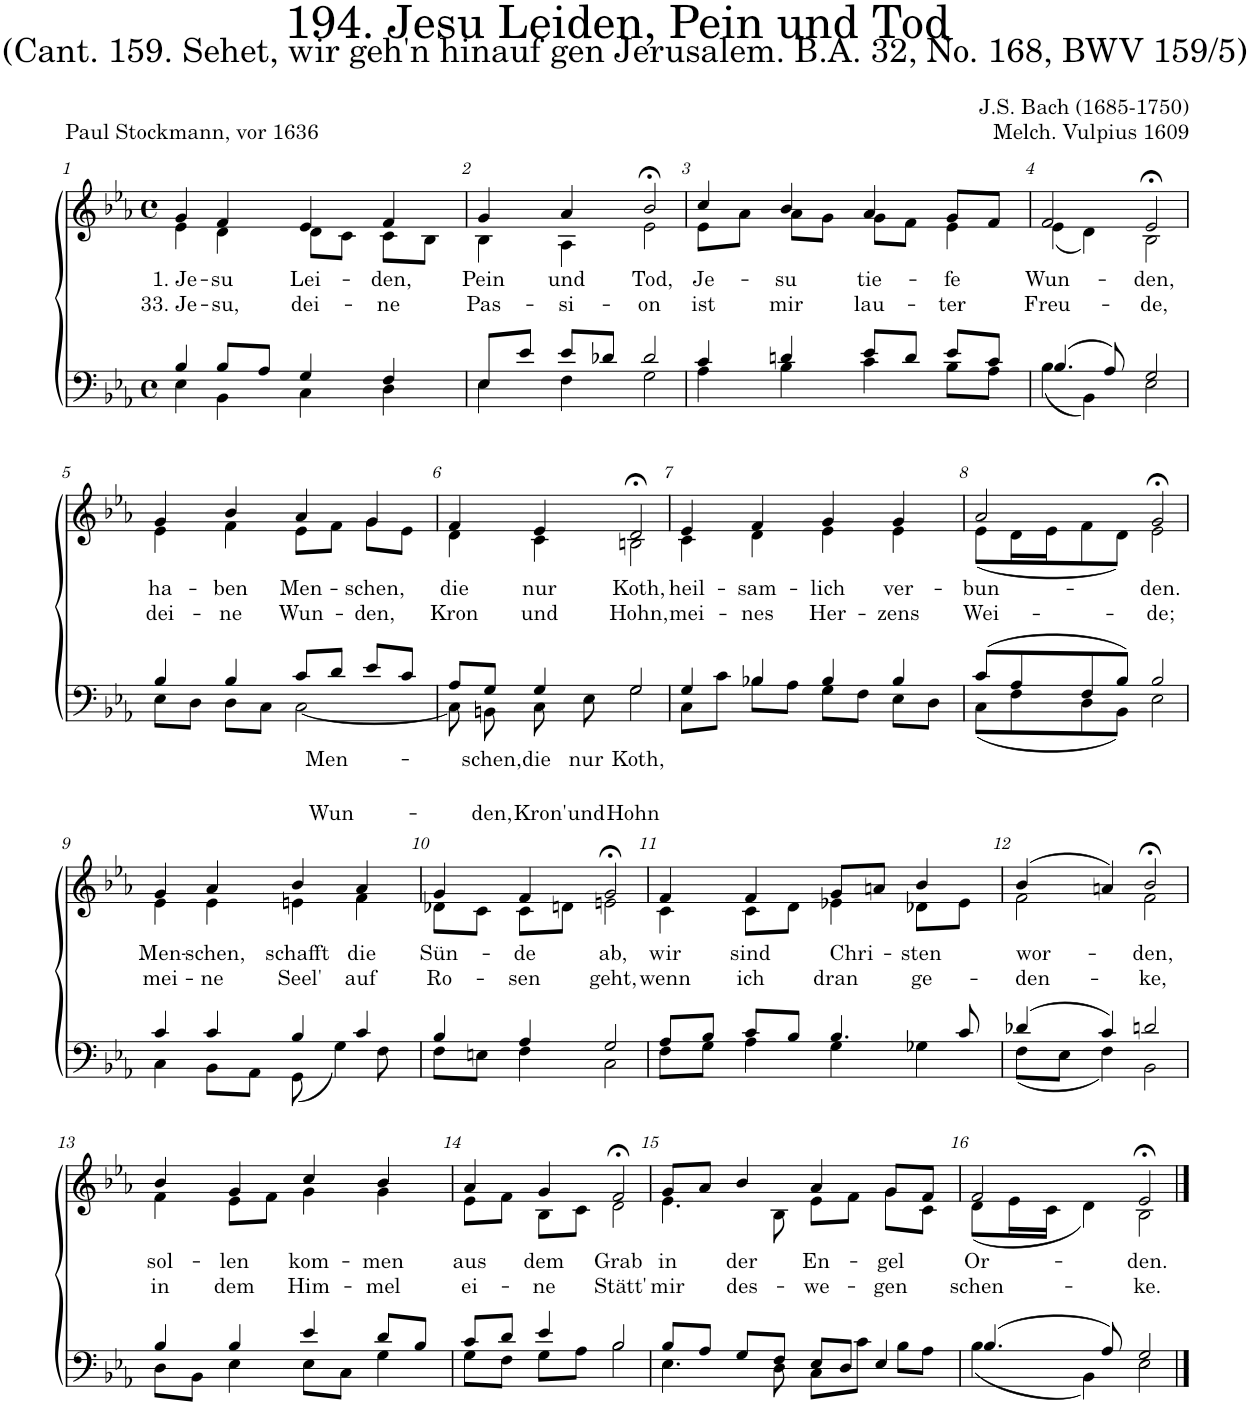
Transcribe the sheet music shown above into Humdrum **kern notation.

**kern	**text	**text	**kern	**text	**text
*part2	*part2	*part2	*part1	*part1	*part1
*staff2	*staff2	*staff2	*staff1	*staff1	*staff1
*I"Tenor/Bass	*	*	*I"Soprano/Alto	*	*
*clefF4	*	*	*clefG2	*	*
*k[b-e-a-]	*	*	*k[b-e-a-]	*	*
*M4/4	*	*	*M4/4	*	*
*met(c)	*	*	*met(c)	*	*
=1	=1	=1	=1	=1	=1
*^	*	*	*	*	*
!	!	!	!	!	!LO:LY:b	!LO:LY:b
*	*	*	*	*^	*	*
4B-/	4E-\	.	.	4g/	4e-\	1. Je-	33. Je-
!	!	!	!	!	!	!LO:LY:b	!LO:LY:b
8B-/L	4BB-\	.	.	4f/	4d\	-su	-su,
8A-/J	.	.	.	.	.	.	.
!	!	!	!	!	!	!LO:LY:b	!LO:LY:b
4G/	4C\	.	.	4e-/	8d\L	Lei-	dei-
.	.	.	.	.	8c\J	.	.
!	!	!	!	!	!	!LO:LY:b	!LO:LY:b
4F/	4D\	.	.	4f/	8c\L	-den,	-ne
.	.	.	.	.	8B-\J	.	.
=2	=2	=2	=2	=2	=2	=2	=2
!	!	!	!	!	!	!LO:LY:b	!LO:LY:b
8E-/L	4E-\	.	.	4g/	4B-\	Pein	Pas-
8e-/J	.	.	.	.	.	.	.
!	!	!	!	!	!	!LO:LY:b	!LO:LY:b
8e-/L	4F\	.	.	4a-/	4A-\	und	-si-
8d-X/J	.	.	.	.	.	.	.
!	!	!	!	!	!	!LO:LY:b	!LO:LY:b
2d-/	2G\	.	.	2b-;<,/	2e-\	Tod,	-on
=3	=3	=3	=3	=3	=3	=3	=3
!	!	!	!	!	!	!LO:LY:b	!LO:LY:b
4c/	4A-\	.	.	4cc/	8e-\L	Je-	ist
.	.	.	.	.	8a-\J	.	.
!	!	!	!	!	!	!LO:LY:b	!LO:LY:b
4dn/	4B-\	.	.	4b-/	8a-\L	-su	mir
.	.	.	.	.	8g\J	.	.
!	!	!	!	!	!	!LO:LY:b	!LO:LY:b
8e-/L	4c\	.	.	4a-/	8g\L	tie-	lau-
8d/J	.	.	.	.	8f\J	.	.
!	!	!	!	!	!	!LO:LY:b	!LO:LY:b
8e-/L	8B-\L	.	.	8g/L	4e-\	-fe	-ter
8c/J	8A-\J	.	.	8f/J	.	.	.
=4	=4	=4	=4	=4	=4	=4	=4
!	!	!	!	!	!	!LO:LY:b	!LO:LY:b
(4.B-/	(4B-\	.	.	2f/	(4e-\	Wun-	Freu-
.	4BB-\)	.	.	.	4d\)	.	.
8A-/)	.	.	.	.	.	.	.
!	!	!	!	!	!	!LO:LY:b	!LO:LY:b
2G/	2E-\	.	.	2e-;<,/	2B-\	-den,	-de,
!!LO:LB:g=z	!!
=5	=5	=5	=5	=5	=5	=5	=5
!	!	!	!	!	!	!LO:LY:b	!LO:LY:b
4B-/	8E-\L	.	.	4g/	4e-\	ha-	dei-
.	8D\J	.	.	.	.	.	.
!	!	!	!	!	!	!LO:LY:b	!LO:LY:b
4B-/	8D\L	.	.	4b-/	4f\	-ben	-ne
.	8C\J	.	.	.	.	.	.
!	!	!LO:LY:b	!LO:LY:b	!	!	!LO:LY:b	!LO:LY:b
8c/L	[2C\	Men-	Wun-	4a-/	8e-\L	Men-	Wun-
8d/J	.	.	.	.	8f\J	.	.
!	!	!	!	!	!	!LO:LY:b	!LO:LY:b
8e-/L	.	.	.	4g/	8g\L	-schen,	-den,
8c/J	.	.	.	.	8e-\J	.	.
=6	=6	=6	=6	=6	=6	=6	=6
!	!	!	!	!	!	!LO:LY:b	!LO:LY:b
8A-/L	8C\]	.	.	4f/	4d\	die	Kron
!	!	!LO:LY:b	!LO:LY:b	!	!	!	!
8G/J	8BBn\	-schen,	-den,	.	.	.	.
!	!	!LO:LY:b	!LO:LY:b	!	!	!LO:LY:b	!LO:LY:b
4G/	8C\	die	Kron'	4e-/	4c\	nur	und
!	!	!LO:LY:b	!LO:LY:b	!	!	!	!
.	8E-\	nur	und	.	.	.	.
!	!	!LO:LY:b	!LO:LY:b	!	!	!LO:LY:b	!LO:LY:b
2G/	2G\	Koth,	Hohn	2d;<,/	2Bn\	Koth,	Hohn,
=7	=7	=7	=7	=7	=7	=7	=7
!	!	!	!	!	!	!LO:LY:b	!LO:LY:b
4G/	8C\L	.	.	4e-/	4c\	heil-	mei-
.	8c\J	.	.	.	.	.	.
!	!	!	!	!	!	!LO:LY:b	!LO:LY:b
4B-X/	8B-\L	.	.	4f/	4d\	-sam-	-nes
.	8A-\J	.	.	.	.	.	.
!	!	!	!	!	!	!LO:LY:b	!LO:LY:b
4B-/	8G\L	.	.	4g/	4e-\	-lich	Her-
.	8F\J	.	.	.	.	.	.
!	!	!	!	!	!	!LO:LY:b	!LO:LY:b
4B-/	8E-\L	.	.	4g/	4e-\	ver-	-zens
.	8D\J	.	.	.	.	.	.
=8	=8	=8	=8	=8	=8	=8	=8
!	!	!	!	!	!	!LO:LY:b	!LO:LY:b
(8c/L	(8C\L	.	.	2a-/	(8e-\L	-bun-	Wei-
8A-/	8F\	.	.	.	16d\L	.	.
.	.	.	.	.	16e-\J	.	.
8F/	8D\	.	.	.	8f\	.	.
8B-/J)	8BB-\J)	.	.	.	8d\J)	.	.
!	!	!	!	!	!	!LO:LY:b	!LO:LY:b
2B-/	2E-\	.	.	2g;<,/	2e-\	-den.	-de;
!!LO:LB:g=z	!!
=9	=9	=9	=9	=9	=9	=9	=9
!	!	!	!	!	!	!LO:LY:b	!LO:LY:b
4c/	4C\	.	.	4g/	4e-\	Men-	mei-
!	!	!	!	!	!	!LO:LY:b	!LO:LY:b
4c/	8BB-\L	.	.	4a-/	4e-\	-schen,	-ne
.	8AA-\J	.	.	.	.	.	.
!	!	!	!	!	!	!LO:LY:b	!LO:LY:b
4B-/	(8GG\	.	.	4b-/	4en\	schafft	Seel'
.	4G\)	.	.	.	.	.	.
!	!	!	!	!	!	!LO:LY:b	!LO:LY:b
4c/	.	.	.	4a-/	4f\	die	auf
.	8F\	.	.	.	.	.	.
=10	=10	=10	=10	=10	=10	=10	=10
!	!	!	!	!	!	!LO:LY:b	!LO:LY:b
4B-/	8F\L	.	.	4g/	8d-X\L	Sün-	Ro-
.	8En\J	.	.	.	8c\J	.	.
!	!	!	!	!	!	!LO:LY:b	!LO:LY:b
4A-/	4F\	.	.	4f/	8c\L	-de	-sen
.	.	.	.	.	8dn\J	.	.
!	!	!	!	!	!	!LO:LY:b	!LO:LY:b
2G/	2C\	.	.	2g;<,/	2en\	ab,	geht,
=11	=11	=11	=11	=11	=11	=11	=11
!	!	!	!	!	!	!LO:LY:b	!LO:LY:b
8A-/L	8F\L	.	.	4f/	4c\	wir	wenn
8B-/J	8G\J	.	.	.	.	.	.
!	!	!	!	!	!	!LO:LY:b	!LO:LY:b
8c/L	4A-\	.	.	4f/	8c\L	sind	ich
8B-/J	.	.	.	.	8d\J	.	.
!	!	!	!	!	!	!LO:LY:b	!LO:LY:b
4.B-/	4G\	.	.	8g/L	4e-X\	Chri-	dran
.	.	.	.	8an/J	.	.	.
!	!	!	!	!	!	!LO:LY:b	!LO:LY:b
.	4G-X\	.	.	4b-/	8d-X\L	-sten	ge-
8c/	.	.	.	.	8e-\J	.	.
=12	=12	=12	=12	=12	=12	=12	=12
!	!	!	!	!	!	!LO:LY:b	!LO:LY:b
(4d-X/	(8F\L	.	.	(4b-/	2f\	wor-	-den-
.	8E-\J	.	.	.	.	.	.
4c/)	4F\)	.	.	4an/)	.	.	.
!	!	!	!	!	!	!LO:LY:b	!LO:LY:b
2dn/	2BB-\	.	.	2b-;<,/	2f\	-den,	-ke,
!!LO:LB:g=z	!!
=13	=13	=13	=13	=13	=13	=13	=13
!	!	!	!	!	!	!LO:LY:b	!LO:LY:b
4B-/	8D\L	.	.	4b-/	4f\	sol-	in
.	8BB-\J	.	.	.	.	.	.
!	!	!	!	!	!	!LO:LY:b	!LO:LY:b
4B-/	4E-\	.	.	4g/	8e-\L	-len	dem
.	.	.	.	.	8f\J	.	.
!	!	!	!	!	!	!LO:LY:b	!LO:LY:b
4e-/	8E-\L	.	.	4cc/	4g\	kom-	Him-
.	8C\J	.	.	.	.	.	.
!	!	!	!	!	!	!LO:LY:b	!LO:LY:b
8d/L	4G\	.	.	4b-/	4g\	-men	-mel
8B-/J	.	.	.	.	.	.	.
=14	=14	=14	=14	=14	=14	=14	=14
!	!	!	!	!	!	!LO:LY:b	!LO:LY:b
8c/L	8G\L	.	.	4a-/	8e-\L	aus	ei-
8d/J	8F\J	.	.	.	8f\J	.	.
!	!	!	!	!	!	!LO:LY:b	!LO:LY:b
4e-/	8G\L	.	.	4g/	8B-\L	dem	-ne
.	8A-\J	.	.	.	8c\J	.	.
!	!	!	!	!	!	!LO:LY:b	!LO:LY:b
2B-/	2B-\	.	.	2f;<,/	2d\	Grab	Stätt'
=15	=15	=15	=15	=15	=15	=15	=15
!	!	!	!	!	!	!LO:LY:b	!LO:LY:b
8B-/L	4.E-\	.	.	8g/L	4.e-\	in	mir
8A-/J	.	.	.	8a-/J	.	.	.
!	!	!	!	!	!	!LO:LY:b	!LO:LY:b
8G/L	.	.	.	4b-/	.	der	des-
8F/J	8D\	.	.	.	8B-\	.	.
!	!	!	!	!	!	!LO:LY:b	!LO:LY:b
8E-/L	8C\L	.	.	4a-/	8e-\L	En-	-we-
8D/J	8c\J	.	.	.	8f\J	.	.
!	!	!	!	!	!	!LO:LY:b	!LO:LY:b
4E-/	8B-\L	.	.	8g/L	8g\L	-gel	-gen
.	8A-\J	.	.	8f/J	8c\J	.	.
=16	=16	=16	=16	=16	=16	=16	=16
!	!	!	!	!	!	!LO:LY:b	!LO:LY:b
(4.B-/	(4B-\	.	.	2f/	(8d\L	Or-	schen-
.	.	.	.	.	16e-\L	.	.
.	.	.	.	.	16c\JJ	.	.
.	4BB-\)	.	.	.	4d\)	.	.
8A-/)	.	.	.	.	.	.	.
!	!	!	!	!	!	!LO:LY:b	!LO:LY:b
2G/	2E-\	.	.	2e-;</	2B-\	-den.	-ke.
*v	*v	*	*	*	*	*	*
*	*	*	*v	*v	*	*
==	==	==	==	==	==
*-	*-	*-	*-	*-	*-
